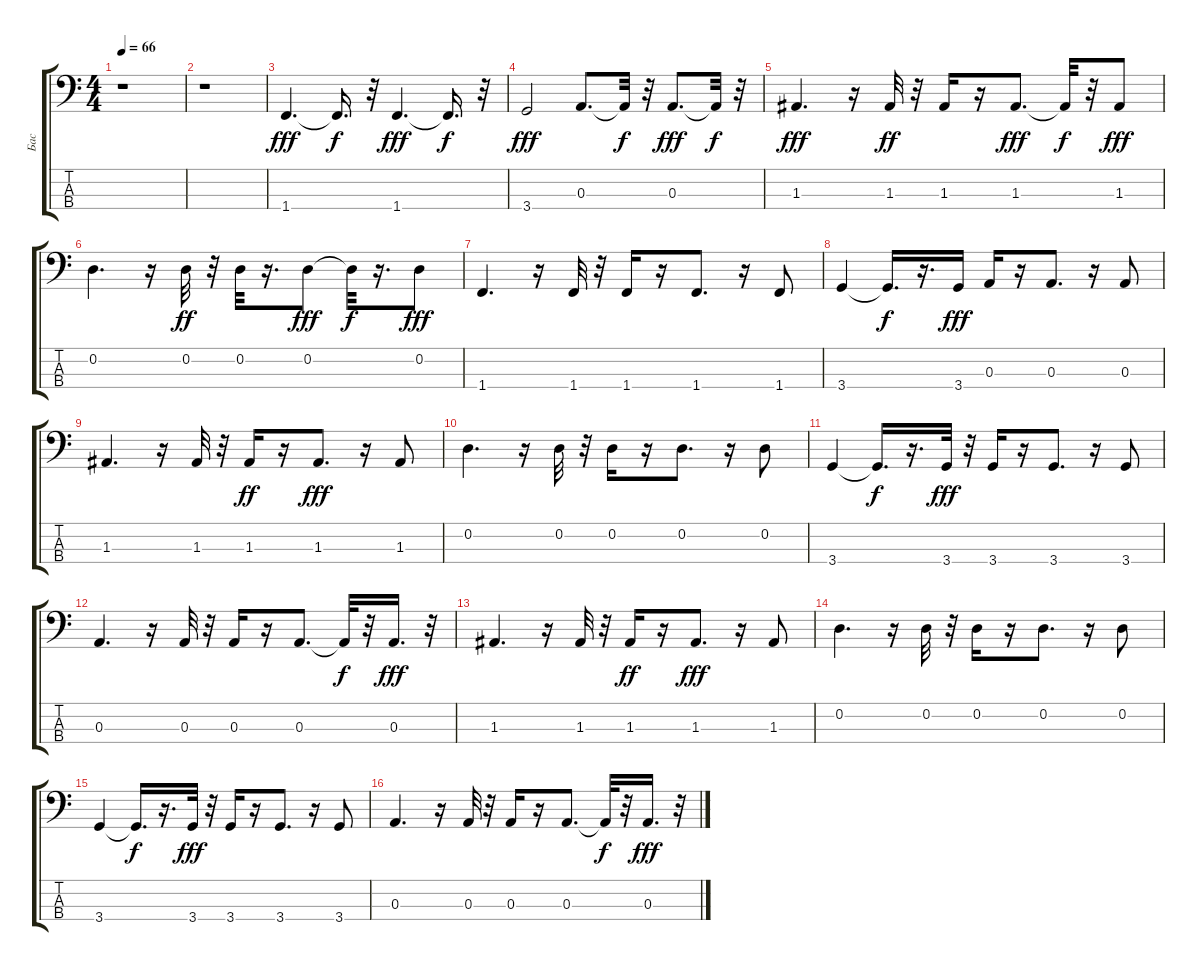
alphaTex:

\track ("Бас" "Бас") {instrument electricbassfinger}
\staff {score tabs}
\tuning (G2 D2 A1 E1) {hide}
\ts (4 4)
\tempo 66
\clef f4
\ks c
r.1{dy fff} |
r.1 |
1.4.4{d} 1.4{t}.16{d dy f} r.32 1.4.4{d dy fff} 1.4{t}.16{d dy f} r.32 |
3.4.2{dy fff} 0.3.8{d} 0.3{t}.32{dy f} r.32 0.3.8{d dy fff} 0.3{t}.32{dy f} r.32 |
1.3.4{d dy fff} r.16 1.3.32{dy ff} r.32 1.3.16 r.16 1.3.8{d dy fff} 1.3{t}.32{dy f} r.32 1.3.8{dy fff} |
0.2.4{d} r.16 0.2.32{dy ff} r.32 0.2.32 r.16{d} 0.2.8{dy fff} 0.2{t}.32{dy f} r.16{d} 0.2.8{dy fff} |
1.4.4{d} r.16 1.4.32 r.32 1.4.16 r.16 1.4.8{d} r.16 1.4.8 |
3.4.4 3.4{t}.16{d dy f} r.16{d} 3.4.16{dy fff} 0.3.16 r.16 0.3.8{d} r.16 0.3.8 |
1.3.4{d} r.16 1.3.32 r.32 1.3.16{dy ff} r.16 1.3.8{d dy fff} r.16 1.3.8 |
0.2.4{d} r.16 0.2.32 r.32 0.2.16 r.16 0.2.8{d} r.16 0.2.8 |
3.4.4 3.4{t}.16{d dy f} r.16{d} 3.4.32{dy fff} r.32 3.4.16 r.16 3.4.8{d} r.16 3.4.8 |
0.3.4{d} r.16 0.3.32 r.32 0.3.16 r.16 0.3.8{d} 0.3{t}.32{dy f} r.32 0.3.16{d dy fff} r.32 |
1.3.4{d} r.16 1.3.32 r.32 1.3.16{dy ff} r.16 1.3.8{d dy fff} r.16 1.3.8 |
0.2.4{d} r.16 0.2.32 r.32 0.2.16 r.16 0.2.8{d} r.16 0.2.8 |
3.4.4 3.4{t}.16{d dy f} r.16{d} 3.4.32{dy fff} r.32 3.4.16 r.16 3.4.8{d} r.16 3.4.8 |
0.3.4{d} r.16 0.3.32 r.32 0.3.16 r.16 0.3.8{d} 0.3{t}.32{dy f} r.32 0.3.16{d dy fff} r.32
